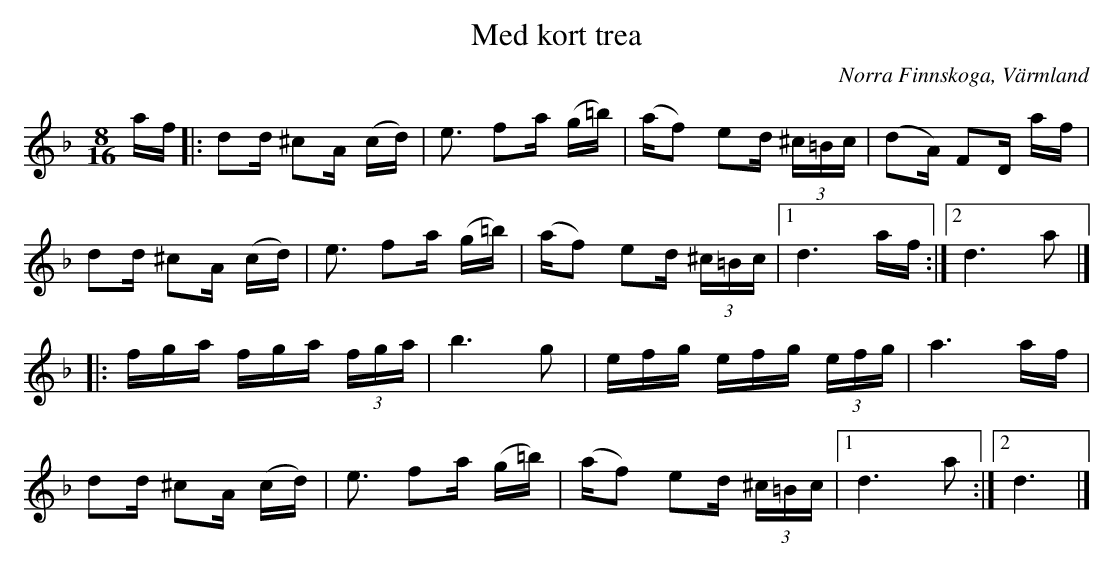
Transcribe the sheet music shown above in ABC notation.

X:1
T:Med kort trea
O:Norra Finnskoga, Värmland
M:8/16
L:1/16
K:Dm
af|:d2d ^c2A (cd)|e3 f2a (g=b)| (af2) e2d (3^c=Bc|(d2A) F2D af|
d2d ^c2A (cd)|e3 f2a (g=b)| (af2) e2d (3^c=Bc|1 d6  af:|2 d6  a2|]
|:fga fga (3fga|b6 g2|efg efg (3efg|a6 af|
d2d ^c2A (cd)|e3 f2a (g=b)| (af2) e2d (3^c=Bc|1 d6  a2:|2 d6|]
